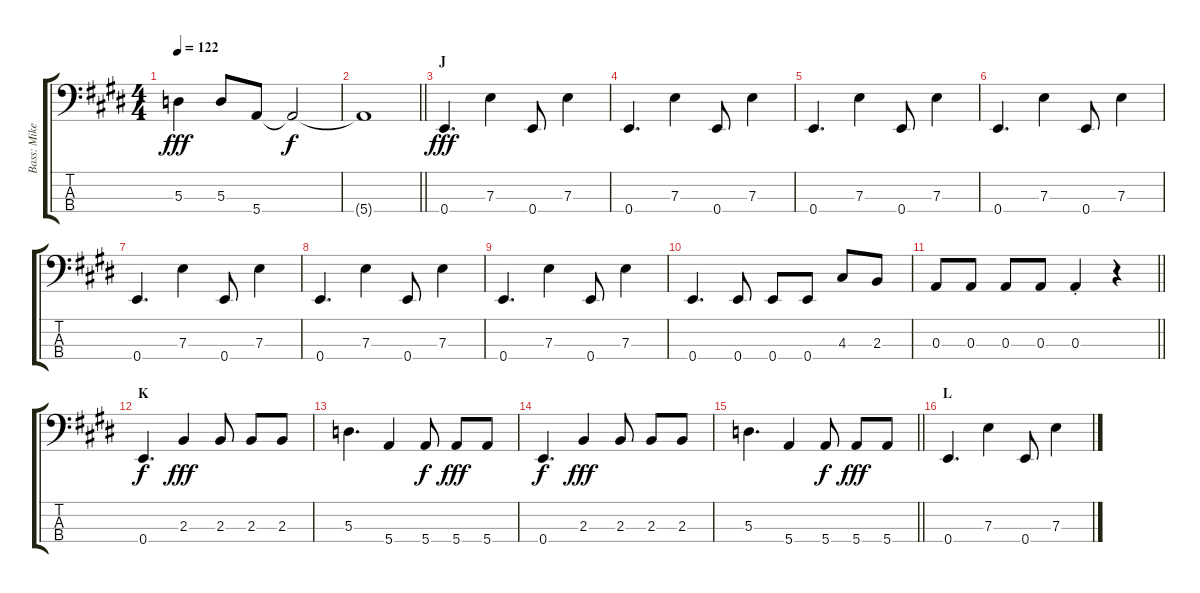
\track ("Bass: Mike" "Bass: Mike") {instrument electricbassfinger}
\staff {score tabs}
\tuning (G2 D2 A1 E1) {hide}
\ts (4 4)
\tempo 122
\clef f4
\ks e
5.3.4{dy fff} 5.3.8 5.4.8 5.4{t}.2{dy f} |
\barLineRight lightlight
5.4{t}.1 |
\section ("" "J")
0.4.4{d dy fff} 7.3.4 0.4.8 7.3.4 |
0.4.4{d} 7.3.4 0.4.8 7.3.4 |
0.4.4{d} 7.3.4 0.4.8 7.3.4 |
0.4.4{d} 7.3.4 0.4.8 7.3.4 |
0.4.4{d} 7.3.4 0.4.8 7.3.4 |
0.4.4{d} 7.3.4 0.4.8 7.3.4 |
0.4.4{d} 7.3.4 0.4.8 7.3.4 |
0.4.4{d} 0.4.8 0.4.8 0.4.8 4.3.8 2.3.8 |
\barLineRight lightlight
0.3.8 0.3.8 0.3.8 0.3.8 0.3{st}.4 r.4 |
\section ("" "K")
0.4.4{d dy f} 2.3.4{dy fff} 2.3.8 2.3.8 2.3.8 |
5.3.4{d} 5.4.4 5.4.8{dy f} 5.4.8{dy fff} 5.4.8 |
0.4.4{d dy f} 2.3.4{dy fff} 2.3.8 2.3.8 2.3.8 |
\barLineRight lightlight
5.3.4{d} 5.4.4 5.4.8{dy f} 5.4.8{dy fff} 5.4.8 |
\section ("" "L")
0.4.4{d} 7.3.4 0.4.8 7.3.4
